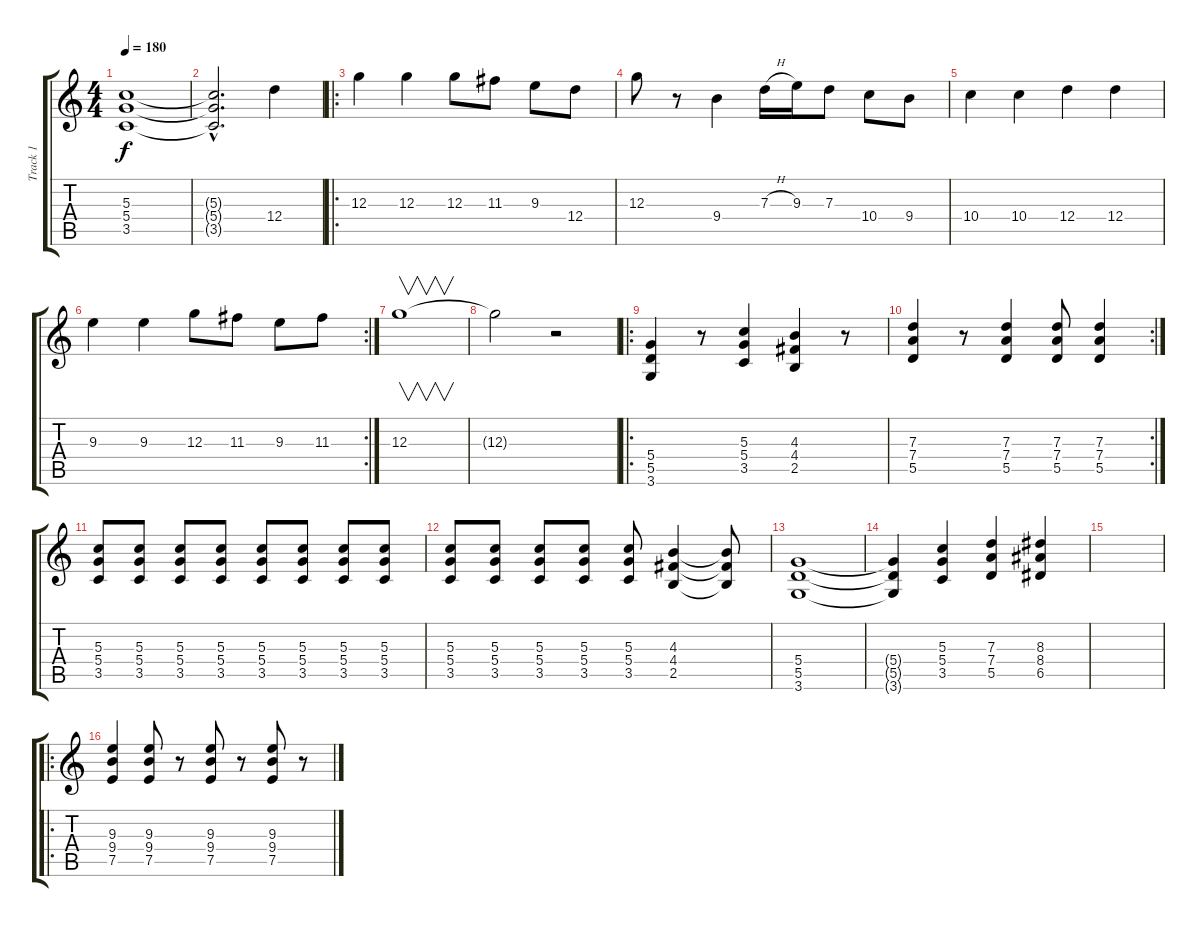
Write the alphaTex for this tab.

\track ("Track 1" "Track 1") {instrument distortionguitar}
\staff {score tabs}
\tuning (E4 B3 G3 D3 A2 E2) {hide}
\ts (4 4)
\tempo 180
\clef g2
\ks c
(5.3 5.4 3.5).1{dy f} |
(5.3{hac t} 5.4{hac t} 3.5{hac t}).2{d} 12.4.4 |
\ro
12.3.4 12.3.4 12.3.8 11.3.8 9.3.8 12.4.8 |
12.3.8 r.8 9.4.4 7.3{h}.16 9.3.16 7.3.8 10.4.8 9.4.8 |
10.4.4 10.4.4 12.4.4 12.4.4 |
\rc 2
9.3.4 9.3.4 12.3.8 11.3.8 9.3.8 11.3.8 |
12.3.1{v} |
12.3{t}.2 r.2 |
\ro
(5.4 5.5 3.6).4 r.8 (5.3 5.4 3.5).4 (4.3 4.4 2.5).4 r.8 |
\rc 2
(7.3 7.4 5.5).4 r.8 (7.3 7.4 5.5).4 (7.3 7.4 5.5).8 (7.3 7.4 5.5).4 |
(5.3 5.4 3.5).8 (5.3 5.4 3.5).8 (5.3 5.4 3.5).8 (5.3 5.4 3.5).8 (5.3 5.4 3.5).8 (5.3 5.4 3.5).8 (5.3 5.4 3.5).8 (5.3 5.4 3.5).8 |
(5.3 5.4 3.5).8 (5.3 5.4 3.5).8 (5.3 5.4 3.5).8 (5.3 5.4 3.5).8 (5.3 5.4 3.5).8 (4.3 4.4 2.5).4 (4.3{t} 4.4{t} 2.5{t}).8 |
(5.4 5.5 3.6).1 |
(5.4{t} 5.5{t} 3.6{t}).4 (5.3 5.4 3.5).4 (7.3 7.4 5.5).4 (8.3 8.4 6.5).4 |
|
\ro
(9.3 9.4 7.5).4 (9.3 9.4 7.5).8 r.8 (9.3 9.4 7.5).8 r.8 (9.3 9.4 7.5).8 r.8
